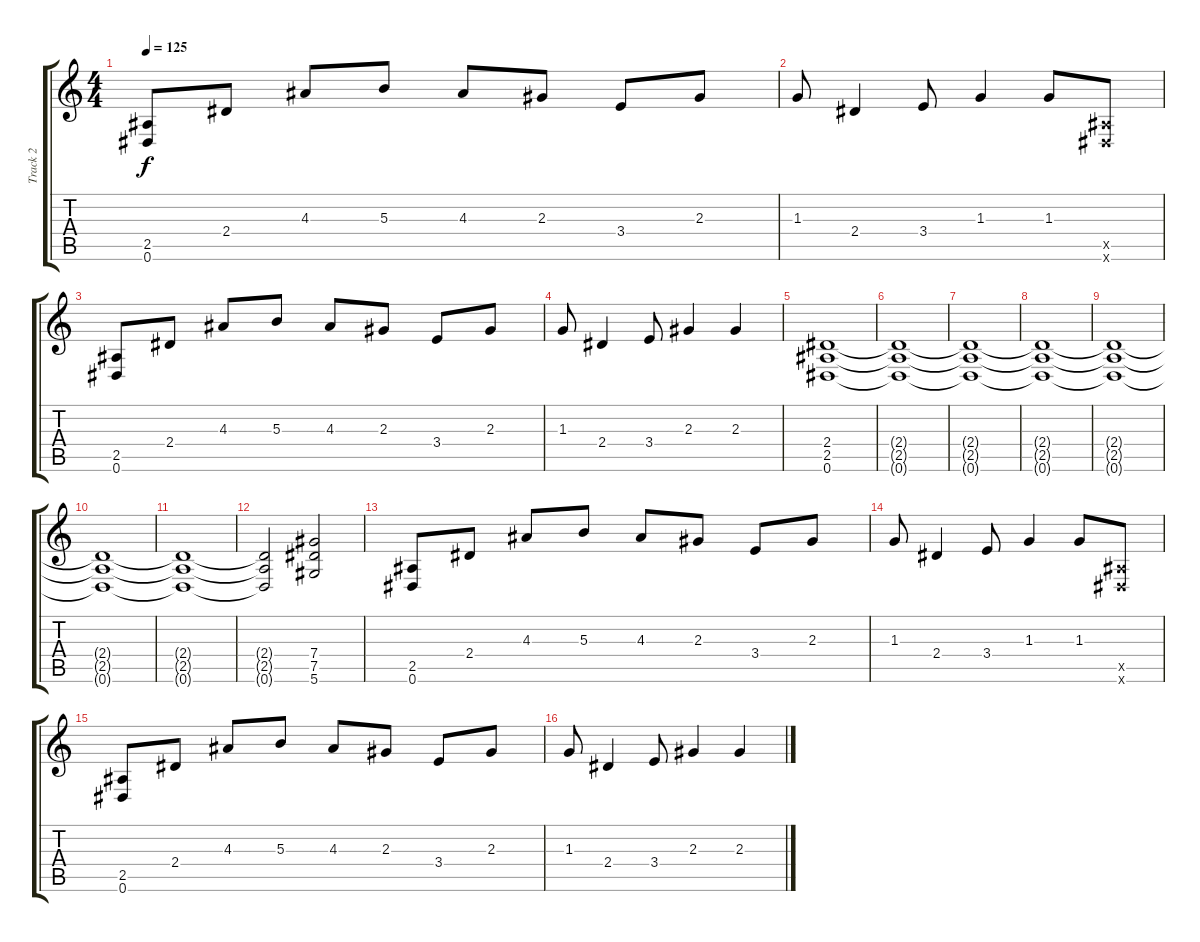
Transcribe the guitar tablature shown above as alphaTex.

\track ("Track 2" "Track 2") {instrument overdrivenguitar}
\staff {score tabs}
\tuning (Eb4 Bb3 Gb3 Db3 Ab2 Eb2) {hide}
\ts (4 4)
\tempo 125
\clef g2
\ks c
(2.5 0.6).8{dy f} 2.4.8 4.3.8 5.3.8 4.3.8 2.3.8 3.4.8 2.3.8 |
1.3.8 2.4.4 3.4.8 1.3.4 1.3.8 (2.5{x} 0.6{x}).8 |
(2.5 0.6).8 2.4.8 4.3.8 5.3.8 4.3.8 2.3.8 3.4.8 2.3.8 |
1.3.8 2.4.4 3.4.8 2.3.4 2.3.4 |
(2.4 2.5 0.6).1 |
(2.4{t} 2.5{t} 0.6{t}).1 |
(2.4{t} 2.5{t} 0.6{t}).1 |
(2.4{t} 2.5{t} 0.6{t}).1 |
(2.4{t} 2.5{t} 0.6{t}).1 |
(2.4{t} 2.5{t} 0.6{t}).1 |
(2.4{t} 2.5{t} 0.6{t}).1 |
(2.4{t} 2.5{t} 0.6{t}).2 (7.4 7.5 5.6).2 |
(2.5 0.6).8 2.4.8 4.3.8 5.3.8 4.3.8 2.3.8 3.4.8 2.3.8 |
1.3.8 2.4.4 3.4.8 1.3.4 1.3.8 (2.5{x} 0.6{x}).8 |
(2.5 0.6).8 2.4.8 4.3.8 5.3.8 4.3.8 2.3.8 3.4.8 2.3.8 |
1.3.8 2.4.4 3.4.8 2.3.4 2.3.4
